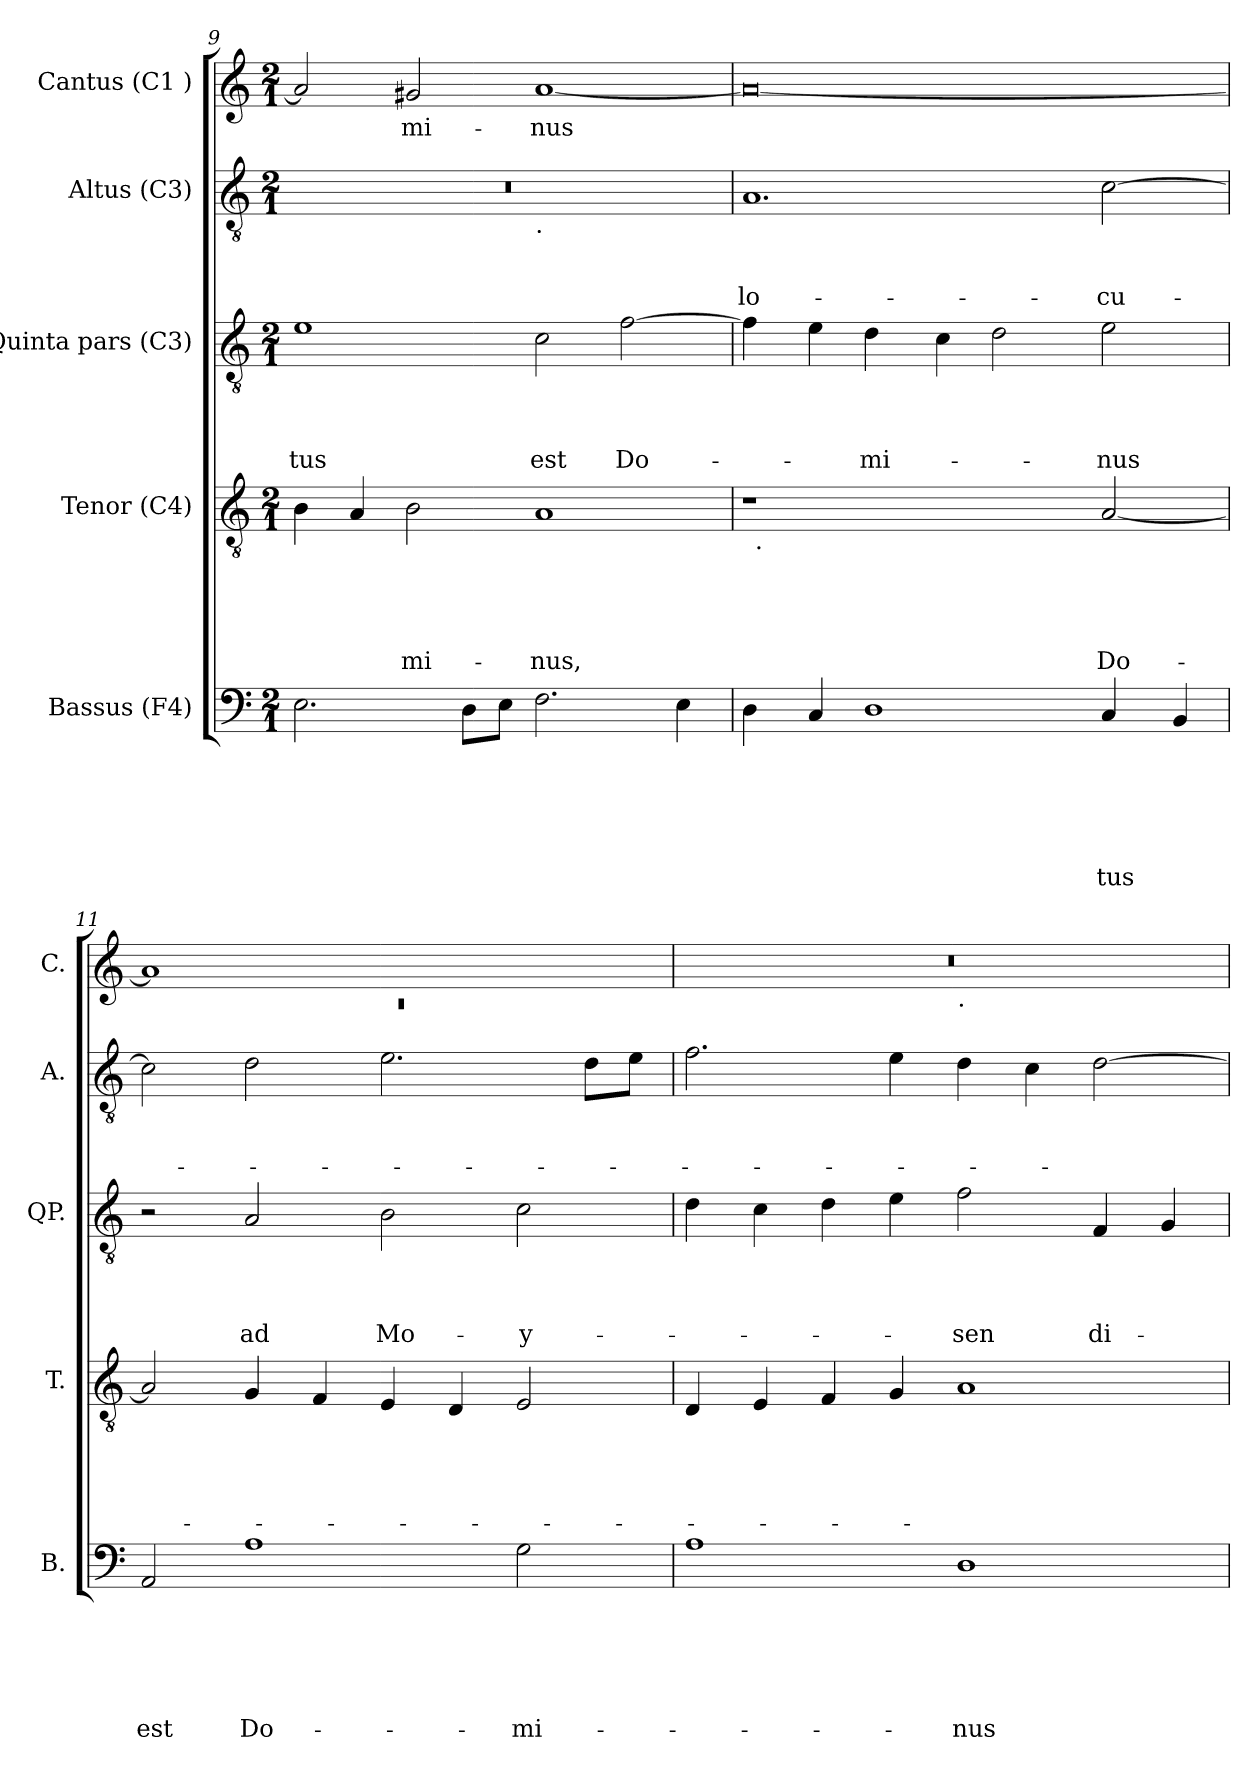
**kern	**text	**text	**text	**text	**text	**text	**kern	**text	**text	**text	**text	**text	**kern	**text	**text	**text	**text	**kern	**text	**text	**text	**kern	**text
*part5	*part5	*part5	*part5	*part5	*part5	*part5	*part4	*part4	*part4	*part4	*part4	*part4	*part3	*part3	*part3	*part3	*part3	*part2	*part2	*part2	*part2	*part1	*part1
*staff5	*staff5	*staff5	*staff5	*staff5	*staff5	*staff5	*staff4	*staff4	*staff4	*staff4	*staff4	*staff4	*staff3	*staff3	*staff3	*staff3	*staff3	*staff2	*staff2	*staff2	*staff2	*staff1	*staff1
*I"Bassus (F4)	*	*	*	*	*	*	*I"Tenor (C4)	*	*	*	*	*	*I"Quinta pars (C3)	*	*	*	*	*I"Altus (C3)	*	*	*	*I"Cantus (C1 )	*
*I'B.	*	*	*	*	*	*	*I'T.	*	*	*	*	*	*I'QP.	*	*	*	*	*I'A.	*	*	*	*I'C.	*
*clefF4	*	*	*	*	*	*	*clefGv2	*	*	*	*	*	*clefGv2	*	*	*	*	*clefGv2	*	*	*	*clefG2	*
*k[]	*	*	*	*	*	*	*k[]	*	*	*	*	*	*k[]	*	*	*	*	*k[]	*	*	*	*k[]	*
*C:	*	*	*	*	*	*	*C:	*	*	*	*	*	*C:	*	*	*	*	*C:	*	*	*	*C:	*
*M2/1	*	*	*	*	*	*	*M2/1	*	*	*	*	*	*M2/1	*	*	*	*	*M2/1	*	*	*	*M2/1	*
=9	=9	=9	=9	=9	=9	=9	=9	=9	=9	=9	=9	=9	=9	=9	=9	=9	=9	=9	=9	=9	=9	=9	=9
!	!	!	!	!	!	!	!	!	!	!	!	!	!	!	!	!	!LO:LY:b	!	!	!	!	!	!
*	*	*	*	*	*	*	*	*	*	*	*	*	*	*	*	*	*	*^	*	*	*	*	*
2.E\	.	.	.	.	.	.	4B\	.	.	.	.	.	1e	.	.	.	-tus	0r	1ryy	.	.	.	2a/]	.
.	.	.	.	.	.	.	4A/	.	.	.	.	.	.	.	.	.	.	.	.	.	.	.	.	.
!	!	!	!	!	!	!	!	!	!	!	!	!LO:LY:b	!	!	!	!	!	!	!	!	!	!	!	!LO:LY:b
.	.	.	.	.	.	.	2B\	.	.	.	.	-mi-	.	.	.	.	.	.	.	.	.	.	2g#/	-mi-
8D\L	.	.	.	.	.	.	.	.	.	.	.	.	.	.	.	.	.	.	.	.	.	.	.	.
8E\J	.	.	.	.	.	.	.	.	.	.	.	.	.	.	.	.	.	.	.	.	.	.	.	.
!	!	!	!	!	!	!	!	!	!	!	!	!	!	!	!	!	!	!	!LO:TX:b:t=.	!	!	!	!	!
!	!	!	!	!	!	!	!	!	!	!	!	!LO:LY:b	!	!	!	!	!LO:LY:b	!	!	!	!	!	!	!LO:LY:b
2.F\	.	.	.	.	.	.	1A	.	.	.	.	-nus,	2c\	.	.	.	est	.	1ryy	.	.	.	[<1a	-nus
!	!	!	!	!	!	!	!	!	!	!	!	!	!	!	!	!	!LO:LY:b	!	!	!	!	!	!	!
.	.	.	.	.	.	.	.	.	.	.	.	.	[<2f\	.	.	.	Do-	.	.	.	.	.	.	.
4E\	.	.	.	.	.	.	.	.	.	.	.	.	.	.	.	.	.	.	.	.	.	.	.	.
!!LO:LB:g=z
=10	=10	=10	=10	=10	=10	=10	=10	=10	=10	=10	=10	=10	=10	=10	=10	=10	=10	=10	=10	=10	=10	=10	=10	=10
!	!	!	!	!	!	!	!	!	!	!	!	!	!	!	!	!	!	!	!	!	!	!LO:LY:b	!	!
*	*	*	*	*	*	*	*^	*	*	*	*	*	*	*	*	*	*	*v	*v	*	*	*	*	*
4D\	.	.	.	.	.	.	1r	48ryy	.	.	.	.	.	4f\]	.	.	.	.	1.A	.	.	lo-	0a_	.
!	!	!	!	!	!	!	!	!LO:TX:b:t=.	!	!	!	!	!	!	!	!	!	!	!	!	!	!	!	!
.	.	.	.	.	.	.	.	3%2ryy	.	.	.	.	.	.	.	.	.	.	.	.	.	.	.	.
4C/	.	.	.	.	.	.	.	.	.	.	.	.	.	4e\	.	.	.	.	.	.	.	.	.	.
!	!	!	!	!	!	!	!	!	!	!	!	!	!	!	!	!	!	!LO:LY:b	!	!	!	!	!	!
1D	.	.	.	.	.	.	.	.	.	.	.	.	.	4d\	.	.	.	-mi-	.	.	.	.	.	.
.	.	.	.	.	.	.	.	3%2ryy	.	.	.	.	.	.	.	.	.	.	.	.	.	.	.	.
.	.	.	.	.	.	.	.	.	.	.	.	.	.	4c\	.	.	.	.	.	.	.	.	.	.
.	.	.	.	.	.	.	2ryy	.	.	.	.	.	.	2d\	.	.	.	.	.	.	.	.	.	.
.	.	.	.	.	.	.	.	3ryy	.	.	.	.	.	.	.	.	.	.	.	.	.	.	.	.
!	!	!	!	!	!	!LO:LY:b	!	!	!	!	!	!	!LO:LY:b	!	!	!	!	!LO:LY:b	!	!	!	!LO:LY:b	!	!
4C/	.	.	.	.	.	-tus	[<2A/	.	.	.	.	.	Do-	2e\	.	.	.	-nus	[>2c\	.	.	-cu-	.	.
.	.	.	.	.	.	.	.	6...ryy	.	.	.	.	.	.	.	.	.	.	.	.	.	.	.	.
4BB/	.	.	.	.	.	.	.	.	.	.	.	.	.	.	.	.	.	.	.	.	.	.	.	.
=11	=11	=11	=11	=11	=11	=11	=11	=11	=11	=11	=11	=11	=11	=11	=11	=11	=11	=11	=11	=11	=11	=11	=11	=11
*	*	*	*	*	*	*	*	*	*	*	*	*	*	*	*	*	*	*	*	*	*	*	*^	*
!	!	!	!	!	!	!LO:LY:b	!	!	!	!	!	!	!	!	!	!	!	!	!	!	!	!	!	!LO:N:vis=1	!
*	*	*	*	*	*	*	*v	*v	*	*	*	*	*	*	*	*	*	*	*	*	*	*	*	*	*
2AA/	.	.	.	.	.	est	2A/]	.	.	.	.	.	2r	.	.	.	.	2c\]	.	.	.	1a]	0rc	.
!	!	!	!	!	!	!LO:LY:b	!	!	!	!	!	!	!	!	!	!	!LO:LY:b	!	!	!	!	!	!	!
1A	.	.	.	.	.	Do-	4G/	.	.	.	.	.	2A/	.	.	.	ad	2d\	.	.	.	.	.	.
.	.	.	.	.	.	.	4F/	.	.	.	.	.	.	.	.	.	.	.	.	.	.	.	.	.
!	!	!	!	!	!	!	!	!	!	!	!	!	!	!	!	!	!LO:LY:b	!	!	!	!	!	!	!
.	.	.	.	.	.	.	4E/	.	.	.	.	.	2B\	.	.	.	Mo-	2.e\	.	.	.	1ryy	.	.
.	.	.	.	.	.	.	4D/	.	.	.	.	.	.	.	.	.	.	.	.	.	.	.	.	.
!	!	!	!	!	!	!LO:LY:b	!	!	!	!	!	!	!	!	!	!	!LO:LY:b	!	!	!	!	!	!	!
2G\	.	.	.	.	.	-mi-	2E/	.	.	.	.	.	2c\	.	.	.	-y-	.	.	.	.	.	.	.
.	.	.	.	.	.	.	.	.	.	.	.	.	.	.	.	.	.	8d\L	.	.	.	.	.	.
.	.	.	.	.	.	.	.	.	.	.	.	.	.	.	.	.	.	8e\J	.	.	.	.	.	.
=12	=12	=12	=12	=12	=12	=12	=12	=12	=12	=12	=12	=12	=12	=12	=12	=12	=12	=12	=12	=12	=12	=12	=12	=12
1A	.	.	.	.	.	.	4D/	.	.	.	.	.	4d\	.	.	.	.	2.f\	.	.	.	0r	1ryy	.
.	.	.	.	.	.	.	4E/	.	.	.	.	.	4c\	.	.	.	.	.	.	.	.	.	.	.
.	.	.	.	.	.	.	4F/	.	.	.	.	.	4d\	.	.	.	.	.	.	.	.	.	.	.
.	.	.	.	.	.	.	4G/	.	.	.	.	.	4e\	.	.	.	.	4e\	.	.	.	.	.	.
!	!	!	!	!	!	!	!	!	!	!	!	!	!	!	!	!	!	!	!	!	!	!	!LO:TX:b:t=.	!
!	!	!	!	!	!	!LO:LY:b	!	!	!	!	!	!	!	!	!	!	!LO:LY:b	!	!	!	!	!	!	!
1D	.	.	.	.	.	-nus	1A	.	.	.	.	.	2f\	.	.	.	-sen	4d\	.	.	.	.	1ryy	.
.	.	.	.	.	.	.	.	.	.	.	.	.	.	.	.	.	.	4c\	.	.	.	.	.	.
!	!	!	!	!	!	!	!	!	!	!	!	!	!	!	!	!	!LO:LY:b	!	!	!	!	!	!	!
.	.	.	.	.	.	.	.	.	.	.	.	.	4F/	.	.	.	di-	[>2d\	.	.	.	.	.	.
.	.	.	.	.	.	.	.	.	.	.	.	.	4G/	.	.	.	.	.	.	.	.	.	.	.
*	*	*	*	*	*	*	*	*	*	*	*	*	*	*	*	*	*	*	*	*	*	*v	*v	*
=	=	=	=	=	=	=	=	=	=	=	=	=	=	=	=	=	=	=	=	=	=	=	=
*-	*-	*-	*-	*-	*-	*-	*-	*-	*-	*-	*-	*-	*-	*-	*-	*-	*-	*-	*-	*-	*-	*-	*-
